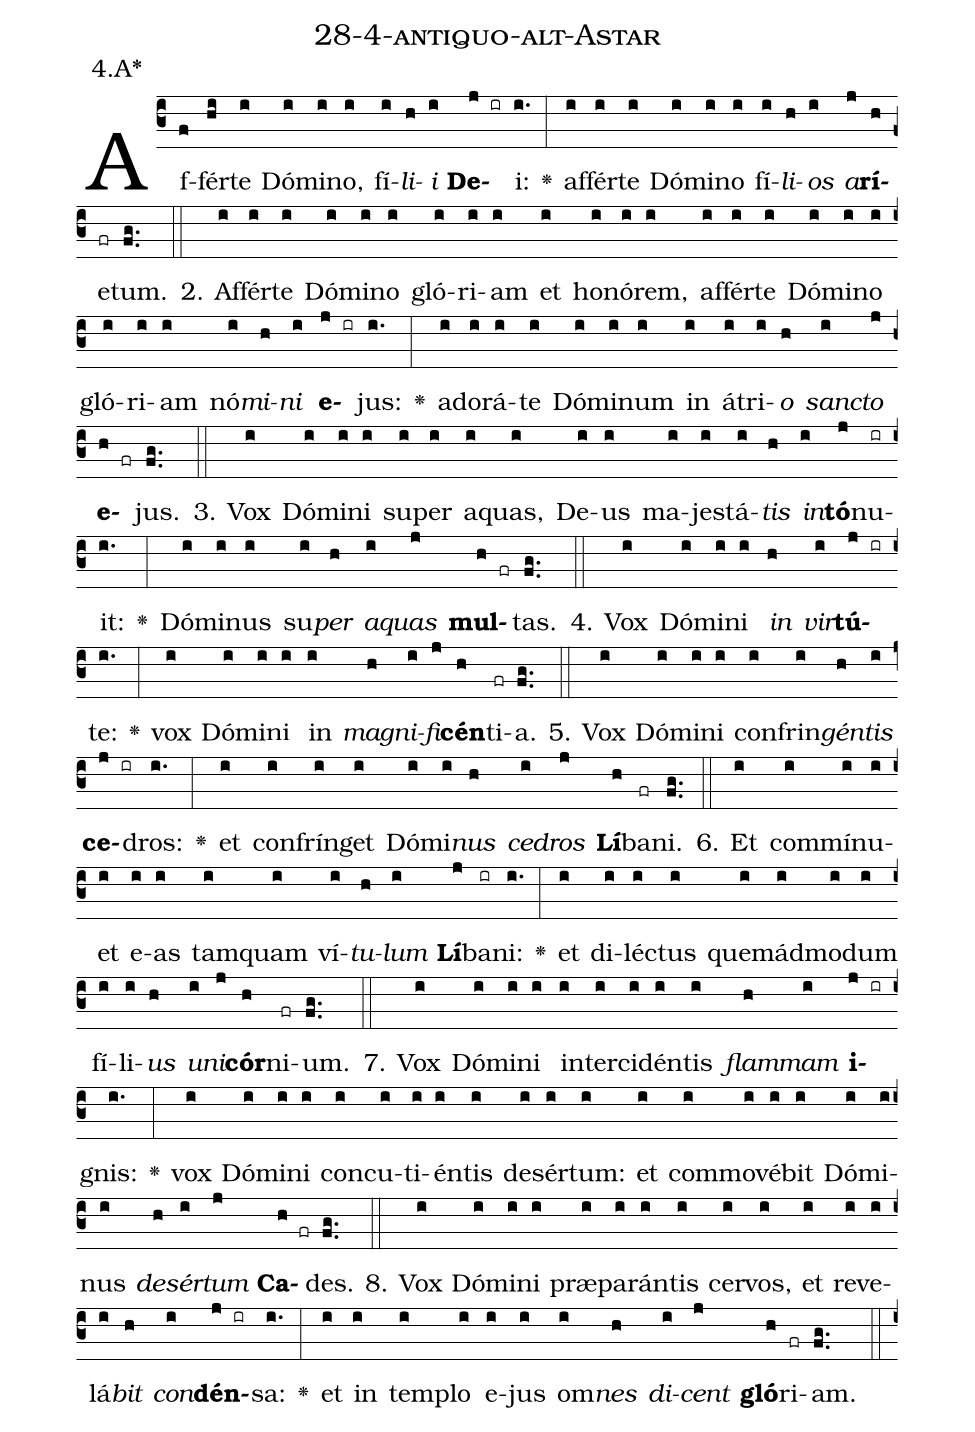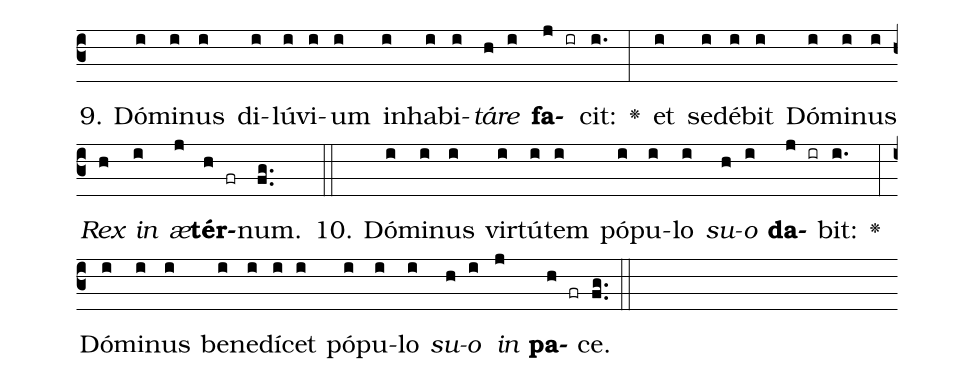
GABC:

name: 28-4-antiquo-alt-Astar;
annotation: 4.A*;
%%
(c3)Af(f)fér(hi)te(i) Dó(i)mi(i)no,(i) fí(i)<i>li</i>(h)<i>i</i>(i) <b>De</b>(j ir)i:(i.) <v>\greheightstar</v>(:) af(i)fér(i)te(i) Dó(i)mi(i)no(i) fí(i)<i>li</i>(h)<i>os</i>(i) <i>a</i>(j)<b>rí</b>(h)e(fr)tum.(fg..) (::)
2. Af(i)fér(i)te(i) Dó(i)mi(i)no(i) gló(i)ri(i)am(i) et(i) ho(i)nó(i)rem,(i) af(i)fér(i)te(i) Dó(i)mi(i)no(i) gló(i)ri(i)am(i) nó(i)<i>mi</i>(h)<i>ni</i>(i) <b>e</b>(j ir)jus:(i.) <v>\greheightstar</v>(:) ad(i)o(i)rá(i)te(i) Dó(i)mi(i)num(i) in(i) á(i)tri(i)<i>o</i>(h) <i>sanc</i>(i)<i>to</i>(j) <b>e</b>(h fr)jus.(fg..) (::)
3. Vox(i) Dó(i)mi(i)ni(i) su(i)per(i) a(i)quas,(i) De(i)us(i) ma(i)jes(i)tá(i)<i>tis</i>(h) <i>in</i>(i)<b>tó</b>(j)nu(ir)it:(i.) <v>\greheightstar</v>(:) Dó(i)mi(i)nus(i) su(i)<i>per</i>(h) <i>a</i>(i)<i>quas</i>(j) <b>mul</b>(h fr)tas.(fg..) (::)
4. Vox(i) Dó(i)mi(i)ni(i) <i>in</i>(h) <i>vir</i>(i)<b>tú</b>(j ir)te:(i.) <v>\greheightstar</v>(:) vox(i) Dó(i)mi(i)ni(i) in(i) <i>ma</i>(h)<i>gni</i>(i)<i>fi</i>(j)<b>cén</b>(h)ti(fr)a.(fg..) (::)
5. Vox(i) Dó(i)mi(i)ni(i) con(i)frin(i)<i>gén</i>(h)<i>tis</i>(i) <b>ce</b>(j ir)dros:(i.) <v>\greheightstar</v>(:) et(i) con(i)frín(i)get(i) Dó(i)mi(i)<i>nus</i>(h) <i>ce</i>(i)<i>dros</i>(j) <b>Lí</b>(h)ba(fr)ni.(fg..) (::)
6. Et(i) com(i)mí(i)nu(i)et(i) e(i)as(i) tam(i)quam(i) ví(i)<i>tu</i>(h)<i>lum</i>(i) <b>Lí</b>(j)ba(ir)ni:(i.) <v>\greheightstar</v>(:) et(i) di(i)léc(i)tus(i) quem(i)ád(i)mo(i)dum(i) fí(i)li(i)<i>us</i>(h) <i>u</i>(i)<i>ni</i>(j)<b>cór</b>(h)ni(fr)um.(fg..) (::)
7. Vox(i) Dó(i)mi(i)ni(i) in(i)ter(i)ci(i)dén(i)tis(i) <i>flam</i>(h)<i>mam</i>(i) <b>i</b>(j ir)gnis:(i.) <v>\greheightstar</v>(:) vox(i) Dó(i)mi(i)ni(i) con(i)cu(i)ti(i)én(i)tis(i) de(i)sér(i)tum:(i) et(i) com(i)mo(i)vé(i)bit(i) Dó(i)mi(i)nus(i) <i>de</i>(h)<i>sér</i>(i)<i>tum</i>(j) <b>Ca</b>(h fr)des.(fg..) (::)
8. Vox(i) Dó(i)mi(i)ni(i) præ(i)pa(i)rán(i)tis(i) cer(i)vos,(i) et(i) re(i)ve(i)lá(i)<i>bit</i>(h) <i>con</i>(i)<b>dén</b>(j ir)sa:(i.) <v>\greheightstar</v>(:) et(i) in(i) tem(i)plo(i) e(i)jus(i) om(i)<i>nes</i>(h) <i>di</i>(i)<i>cent</i>(j) <b>gló</b>(h)ri(fr)am.(fg..) (::)
9. Dó(i)mi(i)nus(i) di(i)lú(i)vi(i)um(i) in(i)ha(i)bi(i)<i>tá</i>(h)<i>re</i>(i) <b>fa</b>(j ir)cit:(i.) <v>\greheightstar</v>(:) et(i) se(i)dé(i)bit(i) Dó(i)mi(i)nus(i) <i>Rex</i>(h) <i>in</i>(i) <i>æ</i>(j)<b>tér</b>(h fr)num.(fg..) (::)
10. Dó(i)mi(i)nus(i) vir(i)tú(i)tem(i) pó(i)pu(i)lo(i) <i>su</i>(h)<i>o</i>(i) <b>da</b>(j ir)bit:(i.) <v>\greheightstar</v>(:) Dó(i)mi(i)nus(i) be(i)ne(i)dí(i)cet(i) pó(i)pu(i)lo(i) <i>su</i>(h)<i>o</i>(i) <i>in</i>(j) <b>pa</b>(h fr)ce.(fg..) (::)
